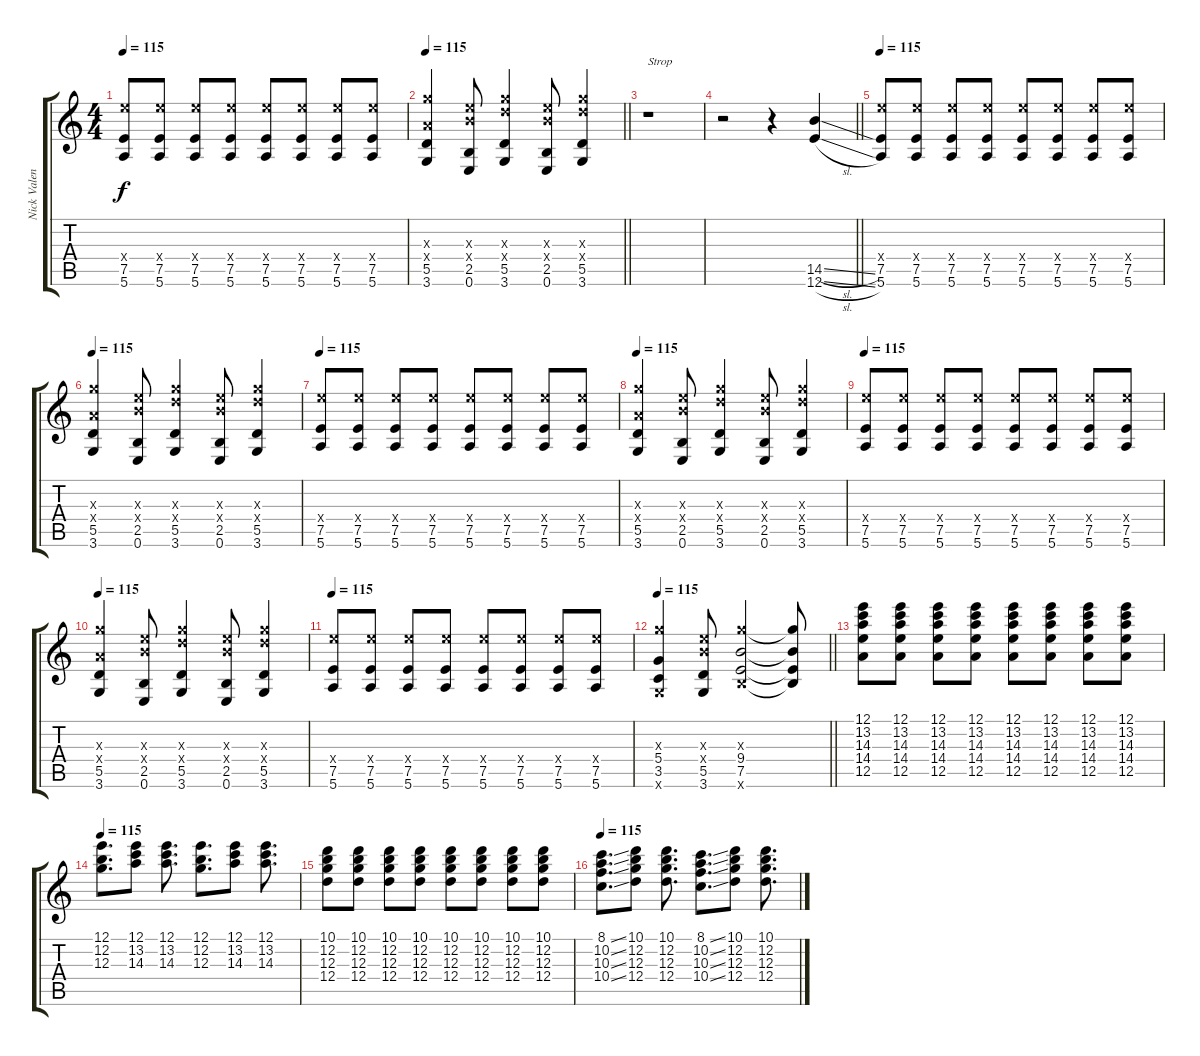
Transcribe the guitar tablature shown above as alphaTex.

\track ("Nick Valensi (Guerzo)" "Nick Valen") {instrument distortionguitar}
\staff {score tabs}
\tuning (E4 B3 G3 D3 A2 E2) {hide}
\ts (4 4)
\tempo 115
\clef g2
\ks c
(14.4{x} 7.5 5.6).8{dy f} (14.4{x} 7.5 5.6).8 (14.4{x} 7.5 5.6).8 (14.4{x} 7.5 5.6).8 (14.4{x} 7.5 5.6).8 (14.4{x} 7.5 5.6).8 (14.4{x} 7.5 5.6).8 (14.4{x} 7.5 5.6).8 |
\tempo 115
\barLineRight lightlight
(12.3{x} 7.4{x} 5.5 3.6).4 (9.3{x} 9.4{x} 2.5 0.6).8 (12.3{x} 12.4{x} 5.5 3.6).4 (9.3{x} 9.4{x} 2.5 0.6).8 (12.3{x} 12.4{x} 5.5 3.6).4 |
r.1{txt "Strop"} |
\barLineRight lightlight
r.2 r.4 (14.5{sl} 12.6{sl}).4 |
\tempo 115
(14.4{x} 7.5 5.6).8 (14.4{x} 7.5 5.6).8 (14.4{x} 7.5 5.6).8 (14.4{x} 7.5 5.6).8 (14.4{x} 7.5 5.6).8 (14.4{x} 7.5 5.6).8 (14.4{x} 7.5 5.6).8 (14.4{x} 7.5 5.6).8 |
\tempo 115
(12.3{x} 7.4{x} 5.5 3.6).4 (9.3{x} 9.4{x} 2.5 0.6).8 (12.3{x} 12.4{x} 5.5 3.6).4 (9.3{x} 9.4{x} 2.5 0.6).8 (12.3{x} 12.4{x} 5.5 3.6).4 |
\tempo 115
(14.4{x} 7.5 5.6).8 (14.4{x} 7.5 5.6).8 (14.4{x} 7.5 5.6).8 (14.4{x} 7.5 5.6).8 (14.4{x} 7.5 5.6).8 (14.4{x} 7.5 5.6).8 (14.4{x} 7.5 5.6).8 (14.4{x} 7.5 5.6).8 |
\tempo 115
(12.3{x} 7.4{x} 5.5 3.6).4 (9.3{x} 9.4{x} 2.5 0.6).8 (12.3{x} 12.4{x} 5.5 3.6).4 (9.3{x} 9.4{x} 2.5 0.6).8 (12.3{x} 12.4{x} 5.5 3.6).4 |
\tempo 115
(14.4{x} 7.5 5.6).8 (14.4{x} 7.5 5.6).8 (14.4{x} 7.5 5.6).8 (14.4{x} 7.5 5.6).8 (14.4{x} 7.5 5.6).8 (14.4{x} 7.5 5.6).8 (14.4{x} 7.5 5.6).8 (14.4{x} 7.5 5.6).8 |
\tempo 115
(12.3{x} 7.4{x} 5.5 3.6).4 (9.3{x} 9.4{x} 2.5 0.6).8 (12.3{x} 12.4{x} 5.5 3.6).4 (9.3{x} 9.4{x} 2.5 0.6).8 (12.3{x} 12.4{x} 5.5 3.6).4 |
\tempo 115
(14.4{x} 7.5 5.6).8 (14.4{x} 7.5 5.6).8 (14.4{x} 7.5 5.6).8 (14.4{x} 7.5 5.6).8 (14.4{x} 7.5 5.6).8 (14.4{x} 7.5 5.6).8 (14.4{x} 7.5 5.6).8 (14.4{x} 7.5 5.6).8 |
\tempo 115
\barLineRight lightlight
(12.3{x} 5.4 3.5 3.6{x}).4 (9.3{x} 9.4{x} 5.5 3.6).8 (12.3{x} 9.4 7.5 7.6{x}).2 (12.3{t} 9.4{t} 7.5{t} 7.6{t}).8 |
(12.1 13.2 14.3 14.4 12.5).8 (12.1 13.2 14.3 14.4 12.5).8 (12.1 13.2 14.3 14.4 12.5).8 (12.1 13.2 14.3 14.4 12.5).8 (12.1 13.2 14.3 14.4 12.5).8 (12.1 13.2 14.3 14.4 12.5).8 (12.1 13.2 14.3 14.4 12.5).8 (12.1 13.2 14.3 14.4 12.5).8 |
\tempo 115
(12.1 12.2 12.3).8{d} (12.1 13.2 14.3).8 (12.1 13.2 14.3).8{d} (12.1 12.2 12.3).8{d} (12.1 13.2 14.3).8 (12.1 13.2 14.3).8{d} |
(10.1 12.2 12.3 12.4).8 (10.1 12.2 12.3 12.4).8 (10.1 12.2 12.3 12.4).8 (10.1 12.2 12.3 12.4).8 (10.1 12.2 12.3 12.4).8 (10.1 12.2 12.3 12.4).8 (10.1 12.2 12.3 12.4).8 (10.1 12.2 12.3 12.4).8 |
\tempo 115
(8.1{ss} 10.2{ss} 10.3{ss} 10.4{ss}).8{d} (10.1 12.2 12.3 12.4).8 (10.1 12.2 12.3 12.4).8{d} (8.1{ss} 10.2{ss} 10.3{ss} 10.4{ss}).8{d} (10.1 12.2 12.3 12.4).8 (10.1 12.2 12.3 12.4).8{d}
